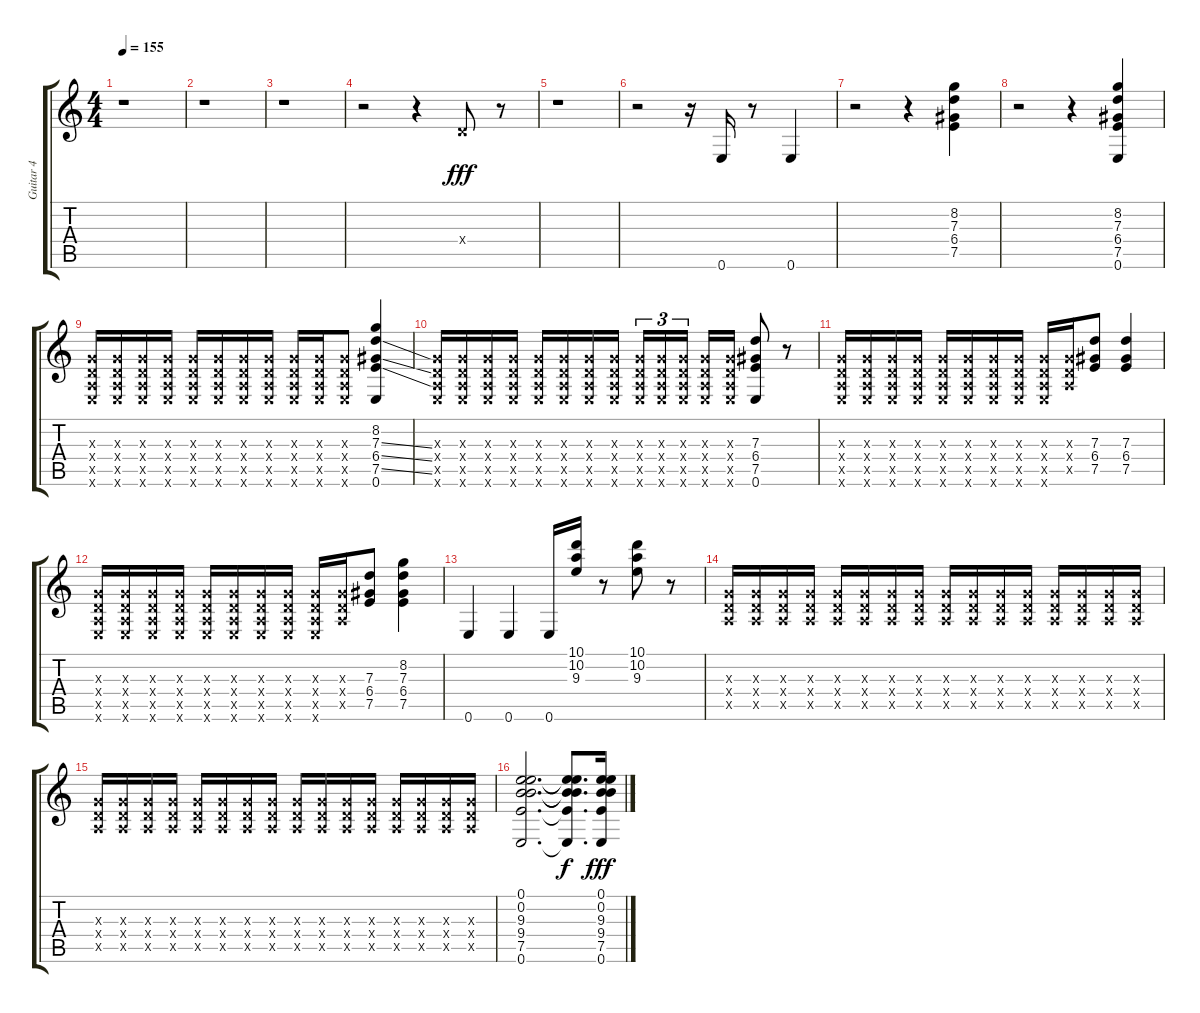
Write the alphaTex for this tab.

\track ("Guitar 4" "Guitar 4") {instrument distortionguitar}
\staff {score tabs}
\tuning (E4 B3 G3 D3 A2 E2) {hide}
\ts (4 4)
\tempo 155
\clef g2
\ks c
r.1{dy f} |
r.1 |
r.1 |
r.2 r.4 0.4{x}.8{dy fff} r.8 |
r.1 |
r.2 r.16 0.6.16 r.8 0.6.4 |
r.2 r.4 (8.2 7.3 6.4 7.5).4 |
r.2 r.4 (8.2 7.3 6.4 7.5 0.6).4 |
(0.3{x} 0.4{x} 0.5{x} 0.6{x}).16 (0.3{x} 0.4{x} 0.5{x} 0.6{x}).16 (0.3{x} 0.4{x} 0.5{x} 0.6{x}).16 (0.3{x} 0.4{x} 0.5{x} 0.6{x}).16 (0.3{x} 0.4{x} 0.5{x} 0.6{x}).16 (0.3{x} 0.4{x} 0.5{x} 0.6{x}).16 (0.3{x} 0.4{x} 0.5{x} 0.6{x}).16 (0.3{x} 0.4{x} 0.5{x} 0.6{x}).16 (0.3{x} 0.4{x} 0.5{x} 0.6{x}).16 (0.3{x} 0.4{x} 0.5{x} 0.6{x}).16 (0.3{x} 0.4{x} 0.5{x} 0.6{x}).8 (8.2 7.3{ss} 6.4{ss} 7.5{ss} 0.6).4 |
(0.3{x} 0.4{x} 0.5{x} 0.6{x}).16 (0.3{x} 0.4{x} 0.5{x} 0.6{x}).16 (0.3{x} 0.4{x} 0.5{x} 0.6{x}).16 (0.3{x} 0.4{x} 0.5{x} 0.6{x}).16 (0.3{x} 0.4{x} 0.5{x} 0.6{x}).16 (0.3{x} 0.4{x} 0.5{x} 0.6{x}).16 (0.3{x} 0.4{x} 0.5{x} 0.6{x}).16 (0.3{x} 0.4{x} 0.5{x} 0.6{x}).16 (0.3{x} 0.4{x} 0.5{x} 0.6{x}).16{tu (3 2)} (0.3{x} 0.4{x} 0.5{x} 0.6{x}).16{tu (3 2)} (0.3{x} 0.4{x} 0.5{x} 0.6{x}).16{tu (3 2) beam splitsecondary} (0.3{x} 0.4{x} 0.5{x} 0.6{x}).16 (0.3{x} 0.4{x} 0.5{x} 0.6{x}).16 (7.3 6.4 7.5 0.6).8 r.8 |
(0.3{x} 0.4{x} 0.5{x} 0.6{x}).16 (0.3{x} 0.4{x} 0.5{x} 0.6{x}).16 (0.3{x} 0.4{x} 0.5{x} 0.6{x}).16 (0.3{x} 0.4{x} 0.5{x} 0.6{x}).16 (0.3{x} 0.4{x} 0.5{x} 0.6{x}).16 (0.3{x} 0.4{x} 0.5{x} 0.6{x}).16 (0.3{x} 0.4{x} 0.5{x} 0.6{x}).16 (0.3{x} 0.4{x} 0.5{x} 0.6{x}).16 (0.3{x} 0.4{x} 0.5{x} 0.6{x}).16 (0.3{x} 0.4{x} 0.5{x}).16 (7.3 6.4 7.5).8 (7.3 6.4 7.5).4 |
(0.3{x} 0.4{x} 0.5{x} 0.6{x}).16 (0.3{x} 0.4{x} 0.5{x} 0.6{x}).16 (0.3{x} 0.4{x} 0.5{x} 0.6{x}).16 (0.3{x} 0.4{x} 0.5{x} 0.6{x}).16 (0.3{x} 0.4{x} 0.5{x} 0.6{x}).16 (0.3{x} 0.4{x} 0.5{x} 0.6{x}).16 (0.3{x} 0.4{x} 0.5{x} 0.6{x}).16 (0.3{x} 0.4{x} 0.5{x} 0.6{x}).16 (0.3{x} 0.4{x} 0.5{x} 0.6{x}).16 (0.3{x} 0.4{x} 0.5{x}).16 (7.3 6.4 7.5).8 (8.2 7.3 6.4 7.5).4 |
0.6.4 0.6.4 0.6.16 (10.1 10.2 9.3).16 r.8 (10.1 10.2 9.3).8 r.8 |
(0.3{x} 0.4{x} 0.5{x}).16 (0.3{x} 0.4{x} 0.5{x}).16 (0.3{x} 0.4{x} 0.5{x}).16 (0.3{x} 0.4{x} 0.5{x}).16 (0.3{x} 0.4{x} 0.5{x}).16 (0.3{x} 0.4{x} 0.5{x}).16 (0.3{x} 0.4{x} 0.5{x}).16 (0.3{x} 0.4{x} 0.5{x}).16 (0.3{x} 0.4{x} 0.5{x}).16 (0.3{x} 0.4{x} 0.5{x}).16 (0.3{x} 0.4{x} 0.5{x}).16 (0.3{x} 0.4{x} 0.5{x}).16 (0.3{x} 0.4{x} 0.5{x}).16 (0.3{x} 0.4{x} 0.5{x}).16 (0.3{x} 0.4{x} 0.5{x}).16 (0.3{x} 0.4{x} 0.5{x}).16 |
(0.3{x} 0.4{x} 0.5{x}).16 (0.3{x} 0.4{x} 0.5{x}).16 (0.3{x} 0.4{x} 0.5{x}).16 (0.3{x} 0.4{x} 0.5{x}).16 (0.3{x} 0.4{x} 0.5{x}).16 (0.3{x} 0.4{x} 0.5{x}).16 (0.3{x} 0.4{x} 0.5{x}).16 (0.3{x} 0.4{x} 0.5{x}).16 (0.3{x} 0.4{x} 0.5{x}).16 (0.3{x} 0.4{x} 0.5{x}).16 (0.3{x} 0.4{x} 0.5{x}).16 (0.3{x} 0.4{x} 0.5{x}).16 (0.3{x} 0.4{x} 0.5{x}).16 (0.3{x} 0.4{x} 0.5{x}).16 (0.3{x} 0.4{x} 0.5{x}).16 (0.3{x} 0.4{x} 0.5{x}).16 |
(0.1 0.2 9.3 9.4 7.5 0.6).2{d} (0.1{t} 0.2{t} 9.3{t} 9.4{t} 7.5{t} 0.6{t}).8{d dy f} (0.1 0.2 9.3 9.4 7.5 0.6).16{dy fff}
